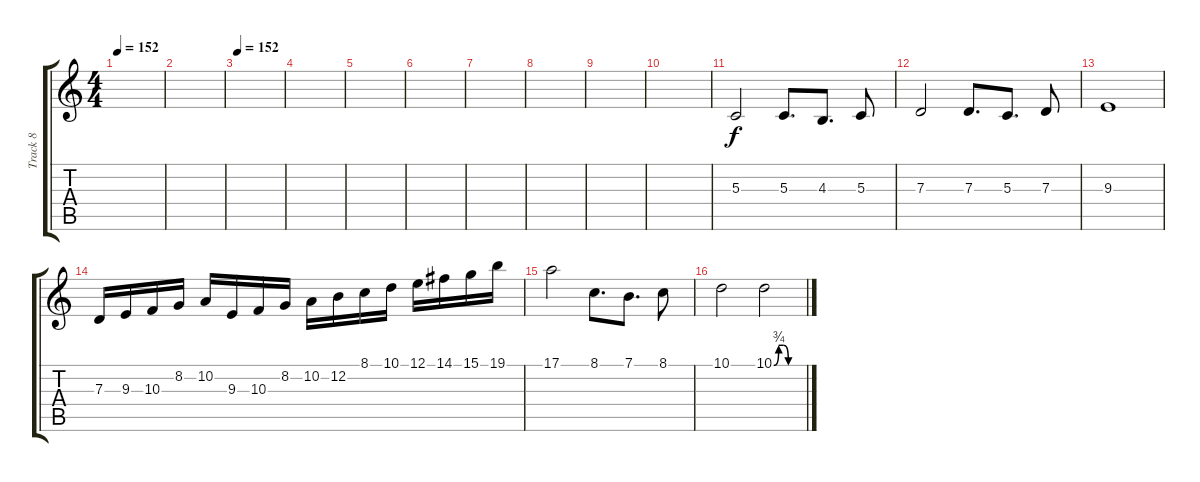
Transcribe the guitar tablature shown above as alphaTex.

\track ("Track 8" "Track 8") {instrument choiraahs}
\staff {score tabs}
\tuning (E4 B3 G3 D3 A2 E2) {hide}
\ts (4 4)
\tempo 152
\clef g2
\ks c
|
|
\tempo 152
|
|
|
|
|
|
|
|
5.3.2{volume 16 instrument distortionguitar} 5.3.8{d} 4.3.8{d} 5.3.8 |
7.3.2 7.3.8{d} 5.3.8{d} 7.3.8 |
9.3.1 |
7.3.16 9.3.16 10.3.16 8.2.16 10.2.16 9.3.16 10.3.16 8.2.16 10.2.16 12.2.16 8.1.16 10.1.16 12.1.16 14.1.16 15.1.16 19.1.16 |
17.1.2 8.1.8{d} 7.1.8{d} 8.1.8 |
10.1.2 10.1{be (custom 0 0 10 3 20 3 30 0 60 0)}.2
